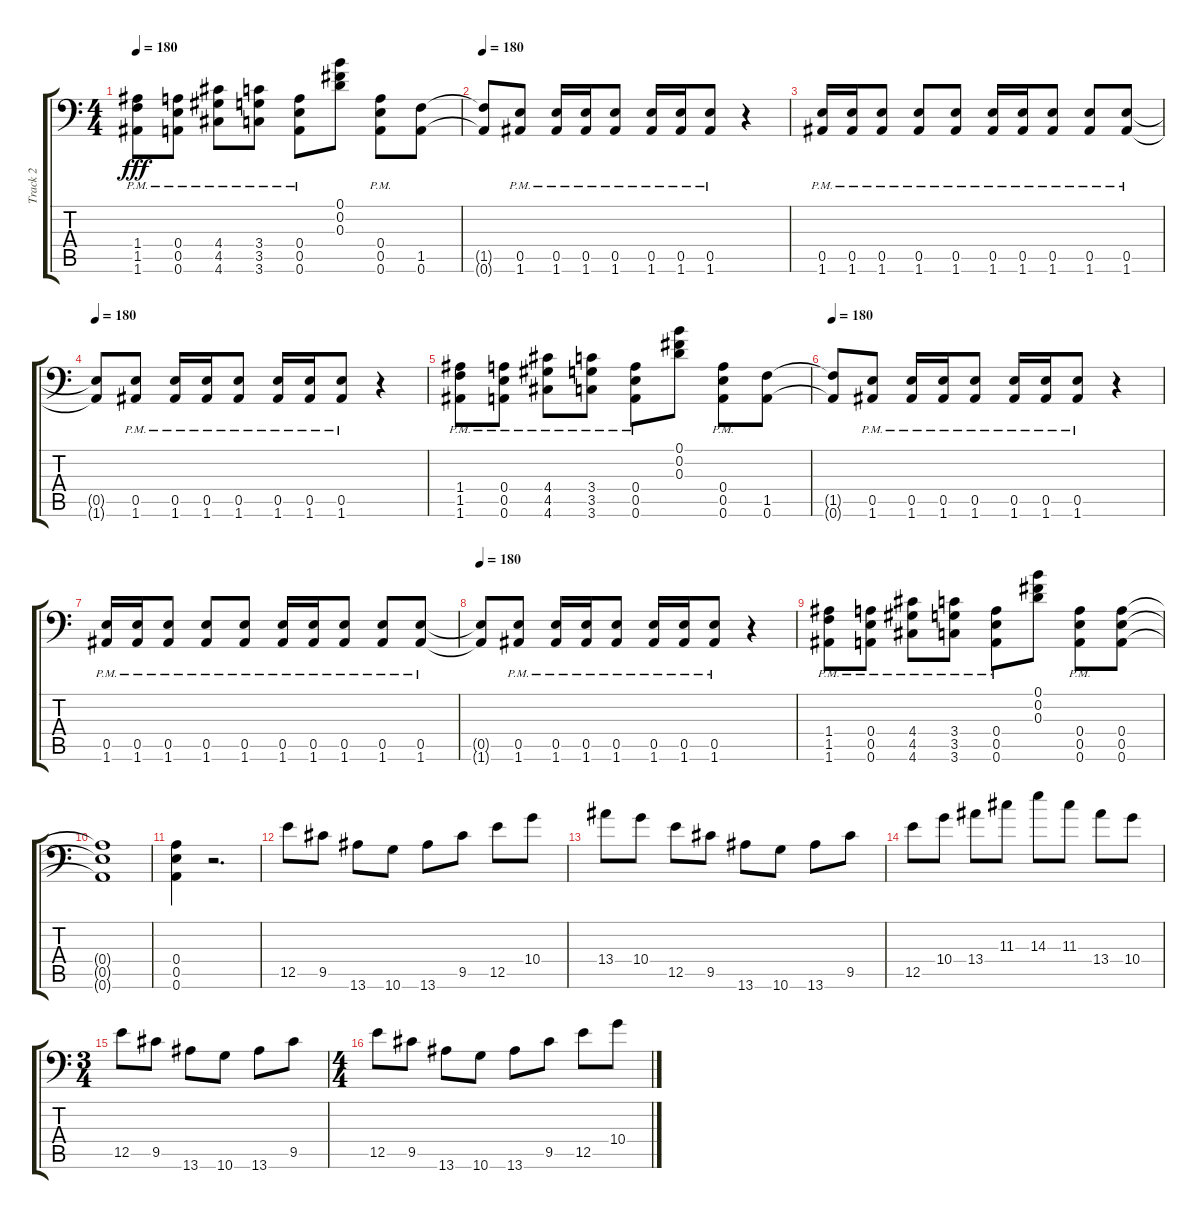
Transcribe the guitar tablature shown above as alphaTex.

\track ("Track 2" "Track 2") {instrument distortionguitar}
\staff {score tabs}
\tuning (B3 Gb3 D3 A2 E2 A1) {hide}
\ts (4 4)
\tempo 180
\clef f4
\ks c
(1.4{pm} 1.5{pm} 1.6{pm}).8{dy fff} (0.4{pm} 0.5{pm} 0.6{pm}).8 (4.4{pm} 4.5{pm} 4.6{pm}).8 (3.4{pm} 3.5{pm} 3.6{pm}).8 (0.4{pm} 0.5{pm} 0.6{pm}).8 (0.1 0.2 0.3).8 (0.4{pm} 0.5{pm} 0.6{pm}).8 (1.5 0.6).8 |
\tempo 180
(1.5{t} 0.6{t}).8 (0.5{pm} 1.6{pm}).8 (0.5{pm} 1.6{pm}).16 (0.5{pm} 1.6{pm}).16 (0.5{pm} 1.6{pm}).8 (0.5{pm} 1.6{pm}).16 (0.5{pm} 1.6{pm}).16 (0.5{pm} 1.6{pm}).8 r.4 |
(0.5{pm} 1.6{pm}).16 (0.5{pm} 1.6{pm}).16 (0.5{pm} 1.6{pm}).8 (0.5{pm} 1.6{pm}).8 (0.5{pm} 1.6{pm}).8 (0.5{pm} 1.6{pm}).16 (0.5{pm} 1.6{pm}).16 (0.5{pm} 1.6{pm}).8 (0.5{pm} 1.6{pm}).8 (0.5{pm} 1.6{pm}).8 |
\tempo 180
(0.5{t} 1.6{t}).8 (0.5{pm} 1.6{pm}).8 (0.5{pm} 1.6{pm}).16 (0.5{pm} 1.6{pm}).16 (0.5{pm} 1.6{pm}).8 (0.5{pm} 1.6{pm}).16 (0.5{pm} 1.6{pm}).16 (0.5{pm} 1.6{pm}).8 r.4 |
(1.4{pm} 1.5{pm} 1.6{pm}).8 (0.4{pm} 0.5{pm} 0.6{pm}).8 (4.4{pm} 4.5{pm} 4.6{pm}).8 (3.4{pm} 3.5{pm} 3.6{pm}).8 (0.4{pm} 0.5{pm} 0.6{pm}).8 (0.1 0.2 0.3).8 (0.4{pm} 0.5{pm} 0.6{pm}).8 (1.5 0.6).8 |
\tempo 180
(1.5{t} 0.6{t}).8 (0.5{pm} 1.6{pm}).8 (0.5{pm} 1.6{pm}).16 (0.5{pm} 1.6{pm}).16 (0.5{pm} 1.6{pm}).8 (0.5{pm} 1.6{pm}).16 (0.5{pm} 1.6{pm}).16 (0.5{pm} 1.6{pm}).8 r.4 |
(0.5{pm} 1.6{pm}).16 (0.5{pm} 1.6{pm}).16 (0.5{pm} 1.6{pm}).8 (0.5{pm} 1.6{pm}).8 (0.5{pm} 1.6{pm}).8 (0.5{pm} 1.6{pm}).16 (0.5{pm} 1.6{pm}).16 (0.5{pm} 1.6{pm}).8 (0.5{pm} 1.6{pm}).8 (0.5{pm} 1.6{pm}).8 |
\tempo 180
(0.5{t} 1.6{t}).8 (0.5{pm} 1.6{pm}).8 (0.5{pm} 1.6{pm}).16 (0.5{pm} 1.6{pm}).16 (0.5{pm} 1.6{pm}).8 (0.5{pm} 1.6{pm}).16 (0.5{pm} 1.6{pm}).16 (0.5{pm} 1.6{pm}).8 r.4 |
(1.4{pm} 1.5{pm} 1.6{pm}).8 (0.4{pm} 0.5{pm} 0.6{pm}).8 (4.4{pm} 4.5{pm} 4.6{pm}).8 (3.4{pm} 3.5{pm} 3.6{pm}).8 (0.4{pm} 0.5{pm} 0.6{pm}).8 (0.1 0.2 0.3).8 (0.4{pm} 0.5{pm} 0.6{pm}).8 (0.4 0.5 0.6).8 |
(0.4{t} 0.5{t} 0.6{t}).1 |
(0.4 0.5 0.6).4 r.2{d} |
12.5.8 9.5.8 13.6.8 10.6.8 13.6.8 9.5.8 12.5.8 10.4.8 |
13.4.8 10.4.8 12.5.8 9.5.8 13.6.8 10.6.8 13.6.8 9.5.8 |
12.5.8 10.4.8 13.4.8 11.3.8 14.3.8 11.3.8 13.4.8 10.4.8 |
\ts (3 4)
12.5.8 9.5.8 13.6.8 10.6.8 13.6.8 9.5.8 |
\ts (4 4)
12.5.8 9.5.8 13.6.8 10.6.8 13.6.8 9.5.8 12.5.8 10.4.8
